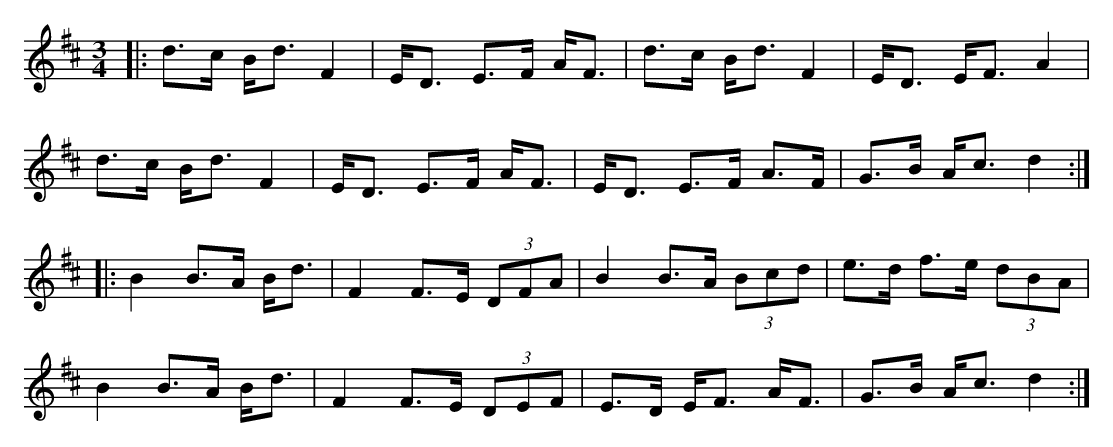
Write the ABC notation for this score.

X:1
M:3/4
K:Amix
|:d>c B<d F2|E<D E>F A<F|d>c B<d F2|E<D E<F A2|
d>c B<d F2|E<D E>F A<F|E<D E>F A>F|G>B A<c d2:|
|:B2 B>A B<d|F2 F>E (3DFA|B2 B>A (3Bcd|e>d f>e (3dBA|
B2 B>A B<d|F2 F>E (3DEF|E>D E<F A<F|G>B A<c d2:|
